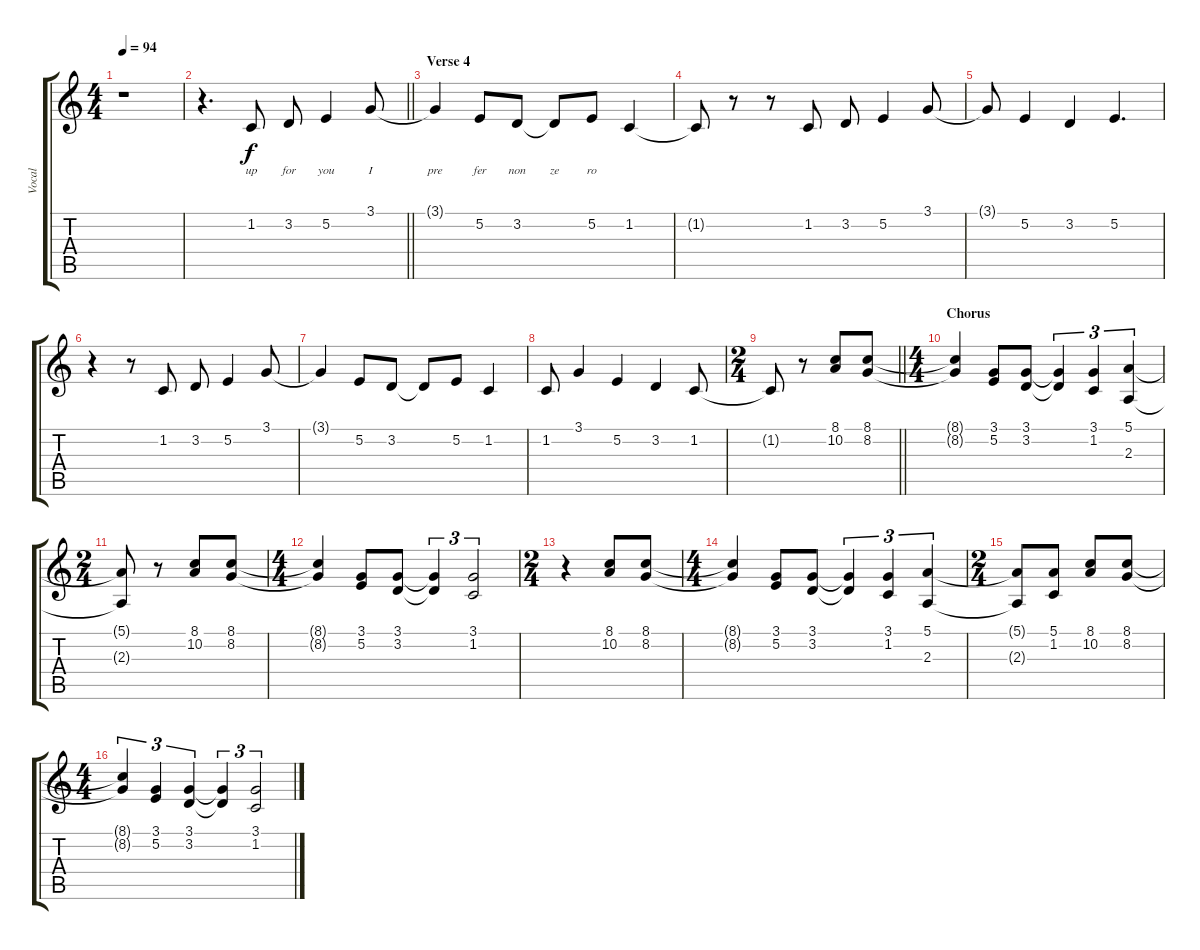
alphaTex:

\track ("Vocal" "Vocal") {instrument acousticgrandpiano}
\staff {score tabs}
\tuning (E4 B3 G3 D3 A2 E2) {hide}
\ts (4 4)
\tempo 94
\clef g2
\ks c
r.1{dy f} |
\barLineRight lightlight
r.4{d} 1.2.8{lyrics (0 "up") lyrics (1 "") lyrics (2 "") lyrics (3 "") lyrics (4 "")} 3.2.8{lyrics (0 "for") lyrics (1 "") lyrics (2 "") lyrics (3 "") lyrics (4 "")} 5.2.4{lyrics (0 "you") lyrics (1 "") lyrics (2 "") lyrics (3 "") lyrics (4 "")} 3.1.8{lyrics (0 "I") lyrics (1 "") lyrics (2 "") lyrics (3 "") lyrics (4 "")} |
\section ("" "Verse 4")
3.1{t}.4{lyrics (0 "pre") lyrics (1 "") lyrics (2 "") lyrics (3 "") lyrics (4 "")} 5.2.8{lyrics (0 "fer") lyrics (1 "") lyrics (2 "") lyrics (3 "") lyrics (4 "")} 3.2.8{lyrics (0 "non") lyrics (1 "") lyrics (2 "") lyrics (3 "") lyrics (4 "")} 3.2{t}.8{lyrics (0 "ze") lyrics (1 "") lyrics (2 "") lyrics (3 "") lyrics (4 "")} 5.2.8{lyrics (0 "ro") lyrics (1 "") lyrics (2 "") lyrics (3 "") lyrics (4 "")} 1.2.4 |
1.2{t}.8 r.8 r.8 1.2.8 3.2.8 5.2.4 3.1.8 |
3.1{t}.8 5.2.4 3.2.4 5.2.4{d} |
r.4 r.8 1.2.8 3.2.8 5.2.4 3.1.8 |
3.1{t}.4 5.2.8 3.2.8 3.2{t}.8 5.2.8 1.2.4 |
1.2.8 3.1.4 5.2.4 3.2.4 1.2.8 |
\ts (2 4)
\barLineRight lightlight
1.2{t}.8 r.8 (8.1 10.2).8 (8.1 8.2).8 |
\ts (4 4)
\section ("" "Chorus")
(8.1{t} 8.2{t}).4 (3.1 5.2).8 (3.1 3.2).8 (3.1{t} 3.2{t}).4{tu (3 2)} (3.1 1.2).4{tu (3 2)} (5.1 2.3).4{tu (3 2)} |
\ts (2 4)
(5.1{t} 2.3{t}).8 r.8 (8.1 10.2).8 (8.1 8.2).8 |
\ts (4 4)
(8.1{t} 8.2{t}).4 (3.1 5.2).8 (3.1 3.2).8 (3.1{t} 3.2{t}).4{tu (3 2)} (3.1 1.2).2{tu (3 2)} |
\ts (2 4)
r.4 (8.1 10.2).8 (8.1 8.2).8 |
\ts (4 4)
(8.1{t} 8.2{t}).4 (3.1 5.2).8 (3.1 3.2).8 (3.1{t} 3.2{t}).4{tu (3 2)} (3.1 1.2).4{tu (3 2)} (5.1 2.3).4{tu (3 2)} |
\ts (2 4)
(5.1{t} 2.3{t}).8 (5.1 1.2).8 (8.1 10.2).8 (8.1 8.2).8 |
\ts (4 4)
(8.1{t} 8.2{t}).4{tu (3 2)} (3.1 5.2).4{tu (3 2)} (3.1 3.2).4{tu (3 2)} (3.1{t} 3.2{t}).4{tu (3 2)} (3.1 1.2).2{tu (3 2)}
